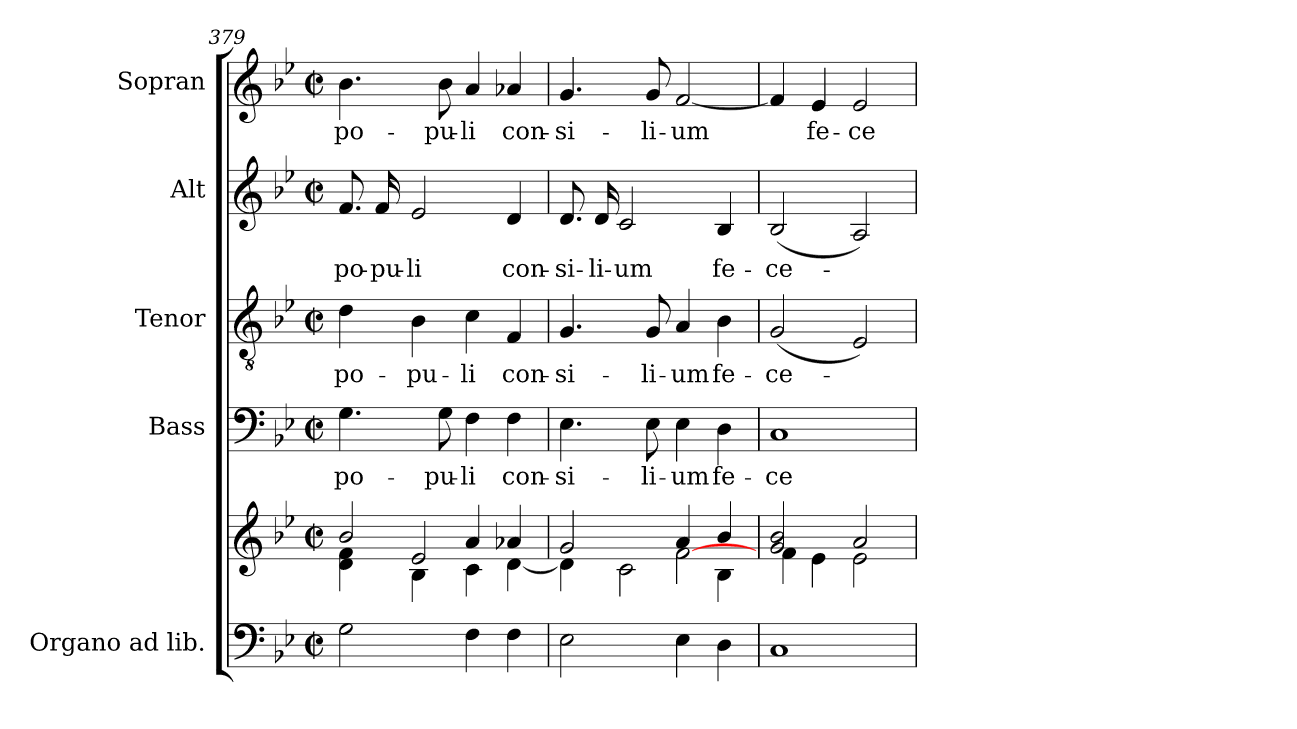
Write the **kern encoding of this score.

**kern	**kern	**kern	**text	**kern	**text	**kern	**text	**kern	**text
*part5	*part5	*part4	*part4	*part3	*part3	*part2	*part2	*part1	*part1
*staff6	*staff5	*staff4	*staff4	*staff3	*staff3	*staff2	*staff2	*staff1	*staff1
*I"Organo ad lib.	*	*I"Bass	*	*I"Tenor	*	*I"Alt	*	*I"Sopran	*
*	*	*I'B.	*	*I'T.	*	*I'A.	*	*I'S.	*
*clefF4	*clefG2	*clefF4	*	*clefGv2	*	*clefG2	*	*clefG2	*
*k[b-e-]	*k[b-e-]	*k[b-e-]	*	*k[b-e-]	*	*k[b-e-]	*	*k[b-e-]	*
*B-:	*B-:	*B-:	*	*B-:	*	*B-:	*	*B-:	*
*M2/2	*M2/2	*M2/2	*	*M2/2	*	*M2/2	*	*M2/2	*
*met(c|)	*met(c|)	*met(c|)	*	*met(c|)	*	*met(c|)	*	*met(c|)	*
=379	=379	=379	=379	=379	=379	=379	=379	=379	=379
*	*^	*	*	*	*	*	*	*	*
*	*	*^	*	*	*	*	*	*	*	*
!	!	!	!	!	!LO:LY:b	!	!LO:LY:b	!	!LO:LY:b	!	!LO:LY:b
2G\	2b-/	4d\ 4f\	4ryy	4.G\	po-	4d\	po-	8.f/	po-	4.b-\	po-
!	!	!	!	!	!	!	!	!	!LO:LY:b	!	!
.	.	.	.	.	.	.	.	16f/	-pu-	.	.
!	!	!	!	!	!	!	!LO:LY:b	!	!LO:LY:b	!	!
.	.	4B-\	2e-/	.	.	4B-\	-pu-	2e-/	-li	.	.
!	!	!	!	!	!LO:LY:b	!	!	!	!	!	!LO:LY:b
.	.	.	.	8G\	-pu-	.	.	.	.	8b-\	-pu-
!	!	!	!	!	!LO:LY:b	!	!LO:LY:b	!	!	!	!LO:LY:b
4F\	4a/	4c\	.	4F\	-li	4c\	-li	.	.	4a/	-li
!	!	!	!	!	!LO:LY:b	!	!LO:LY:b	!	!LO:LY:b	!	!LO:LY:b
4F\	4a-X/	[<4d\	4ryy	4F\	con-	4F/	con-	4d/	con-	4a-X/	con-
=380	=380	=380	=380	=380	=380	=380	=380	=380	=380	=380	=380
!	!	!	!	!	!LO:LY:b	!	!LO:LY:b	!	!LO:LY:b	!	!LO:LY:b
2E-\	2g/	4d\]	2ryy	4.E-\	-si-	4.G/	-si-	8.d/	-si-	4.g/	-si-
!	!	!	!	!	!	!	!	!	!LO:LY:b	!	!
.	.	.	.	.	.	.	.	16d/	-li-	.	.
!	!	!	!	!	!	!	!	!	!LO:LY:b	!	!
.	.	2c\	.	.	.	.	.	2c/	-um	.	.
!	!	!	!	!	!LO:LY:b	!	!LO:LY:b	!	!	!	!LO:LY:b
.	.	.	.	8E-\	-li-	8G/	-li-	.	.	8g/	-li-
!	!	!	!	!	!LO:LY:b	!	!LO:LY:b	!	!	!	!LO:LY:b
4E-\	4a/	.	[<2f\	4E-\	-um	4A/	-um	.	.	[2f/	-um
!	!	!	!	!	!LO:LY:b	!	!LO:LY:b	!	!LO:LY:b	!	!
4D\	4b-/	4B-\	.	4D\	fe-	4B-\	fe-	4B-/	fe-	.	.
*	*	*v	*v	*	*	*	*	*	*	*	*
=381	=381	=381	=381	=381	=381	=381	=381	=381	=381	=381
!	!	!	!	!LO:LY:b	!	!LO:LY:b	!	!LO:LY:b	!	!
1C	2g/ 2b-/	4f\	1C	-ce-	(<2G/	-ce-	(<2B-/	-ce-	4f/]	.
!	!	!	!	!	!	!	!	!	!	!LO:LY:b
.	.	4e-\	.	.	.	.	.	.	4e-/	fe-
!	!	!	!	!	!	!	!	!	!	!LO:LY:b
.	2a/	2e-\	.	.	2E-/)	.	2A/)	.	2e-/	-ce-
*	*v	*v	*	*	*	*	*	*	*	*
=	=	=	=	=	=	=	=	=	=
*-	*-	*-	*-	*-	*-	*-	*-	*-	*-
